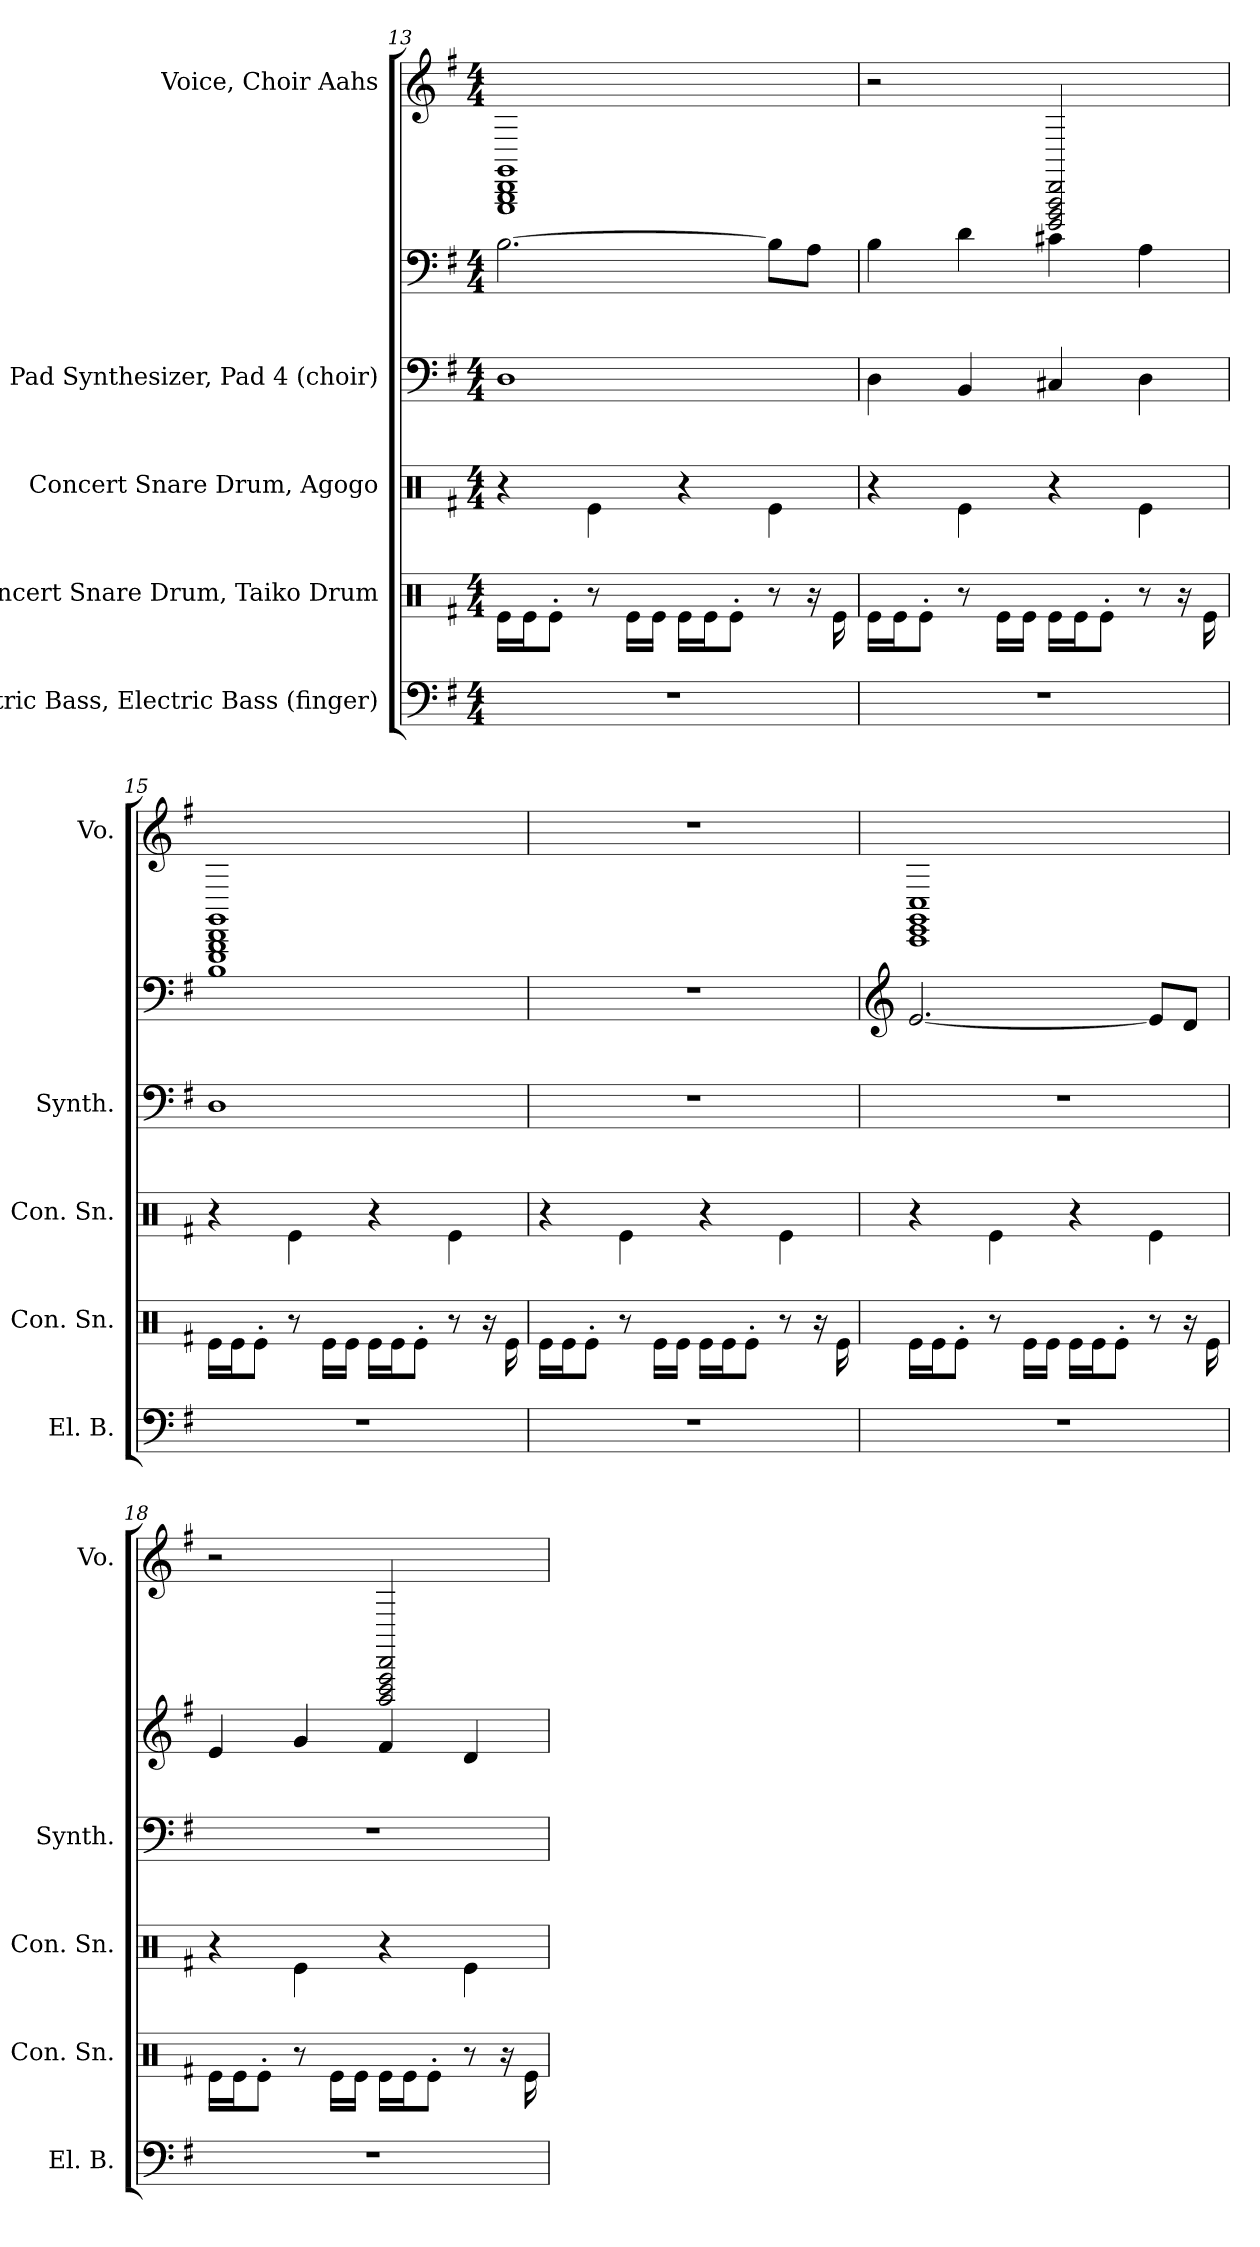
**kern	**kern	**kern	**kern	**kern	**kern
*part5	*part4	*part3	*part2	*part2	*part1
*staff6	*staff5	*staff4	*staff3	*staff2	*staff1
*I"Electric Bass, Electric Bass (finger)	*I"Concert Snare Drum, Taiko Drum	*I"Concert Snare Drum, Agogo	*I"Pad Synthesizer, Pad 4 (choir)	*	*I"Voice, Choir Aahs
*I'El. B.	*I'Con. Sn.	*I'Con. Sn.	*I'Synth.	*	*I'Vo.
*clefF4	*clefX	*clefX	*clefF4	*clefF4	*clefG2
*ITrd7c12	*	*	*	*	*
*k[f#]	*k[f#]	*k[f#]	*k[f#]	*k[f#]	*k[f#]
*M4/4	*M4/4	*M4/4	*M4/4	*M4/4	*M4/4
=13	=13	=13	=13	=13	=13
1r	16Re\LL	4r	1D	[2.B\	1GGG 1BBB 1DD 1GG
.	16Re\J	.	.	.	.
.	8Re'\J	.	.	.	.
.	8r	4Re\	.	.	.
.	16Re\LL	.	.	.	.
.	16Re\JJ	.	.	.	.
.	16Re\LL	4r	.	.	.
.	16Re\J	.	.	.	.
.	8Re'\J	.	.	.	.
.	8r	4Re\	.	8B\L]	.
.	16r	.	.	8A\J	.
.	16Re\	.	.	.	.
!!LO:PB:g=z
=14	=14	=14	=14	=14	=14
1r	16Re\LL	4r	4D\	4B\	2r
.	16Re\J	.	.	.	.
.	8Re'\J	.	.	.	.
.	8r	4Re\	4BB/	4d\	.
.	16Re\LL	.	.	.	.
.	16Re\JJ	.	.	.	.
.	16Re\LL	4r	4C#X/	4c#X\	2DDD/ 2FFF#/ 2AAA/ 2DD/
.	16Re\J	.	.	.	.
.	8Re'\J	.	.	.	.
.	8r	4Re\	4D\	4A\	.
.	16r	.	.	.	.
.	16Re\	.	.	.	.
=15	=15	=15	=15	=15	=15
1r	16Re\LL	4r	1D	1B	1GGG 1BBB 1DD 1GG
.	16Re\J	.	.	.	.
.	8Re'\J	.	.	.	.
.	8r	4Re\	.	.	.
.	16Re\LL	.	.	.	.
.	16Re\JJ	.	.	.	.
.	16Re\LL	4r	.	.	.
.	16Re\J	.	.	.	.
.	8Re'\J	.	.	.	.
.	8r	4Re\	.	.	.
.	16r	.	.	.	.
.	16Re\	.	.	.	.
=16	=16	=16	=16	=16	=16
1r	16Re\LL	4r	1r	1r	1r
.	16Re\J	.	.	.	.
.	8Re'\J	.	.	.	.
.	8r	4Re\	.	.	.
.	16Re\LL	.	.	.	.
.	16Re\JJ	.	.	.	.
.	16Re\LL	4r	.	.	.
.	16Re\J	.	.	.	.
.	8Re'\J	.	.	.	.
.	8r	4Re\	.	.	.
.	16r	.	.	.	.
.	16Re\	.	.	.	.
!!LO:LB:g=z
=17	=17	=17	=17	=17	=17
*	*	*	*	*clefG2	*
1r	16Re\LL	4r	1r	[2.e/	1CC 1EE 1GG 1C
.	16Re\J	.	.	.	.
.	8Re'\J	.	.	.	.
.	8r	4Re\	.	.	.
.	16Re\LL	.	.	.	.
.	16Re\JJ	.	.	.	.
.	16Re\LL	4r	.	.	.
.	16Re\J	.	.	.	.
.	8Re'\J	.	.	.	.
.	8r	4Re\	.	8e/L]	.
.	16r	.	.	8d/J	.
.	16Re\	.	.	.	.
=18	=18	=18	=18	=18	=18
1r	16Re\LL	4r	1r	4e/	2r
.	16Re\J	.	.	.	.
.	8Re'\J	.	.	.	.
.	8r	4Re\	.	4g/	.
.	16Re\LL	.	.	.	.
.	16Re\JJ	.	.	.	.
.	16Re\LL	4r	.	4f#/	2DDD/ 2FFF#/ 2AAA/ 2DD/
.	16Re\J	.	.	.	.
.	8Re'\J	.	.	.	.
.	8r	4Re\	.	4d/	.
.	16r	.	.	.	.
.	16Re\	.	.	.	.
=	=	=	=	=	=
*-	*-	*-	*-	*-	*-
